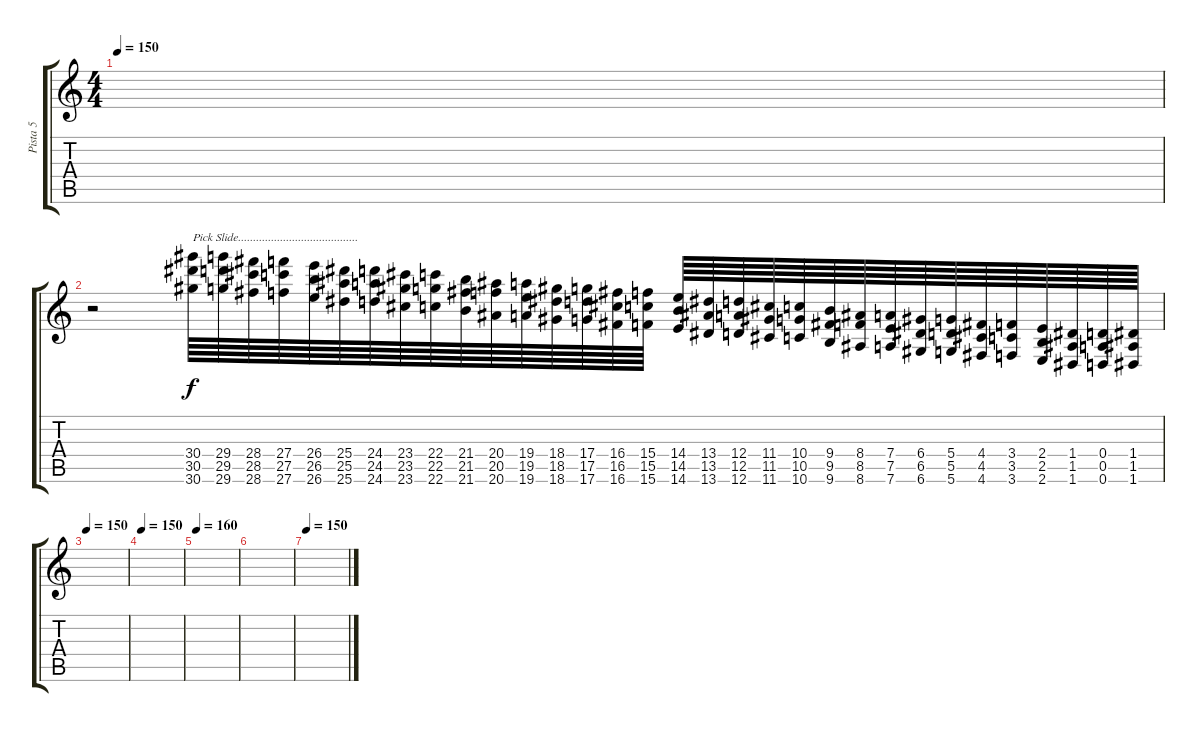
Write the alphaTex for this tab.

\track ("Pista 5" "Pista 5") {instrument distortionguitar}
\staff {score tabs}
\tuning (E4 B3 G3 D3 A2 D2) {hide}
\ts (4 4)
\tempo 150
\clef g2
\ks c
|
r.2 (30.4 30.5 30.6).64{txt "Pick Slide........................................"} (29.4 29.5 29.6).64 (28.4 28.5 28.6).64 (27.4 27.5 27.6).64 (26.4 26.5 26.6).64 (25.4 25.5 25.6).64 (24.4 24.5 24.6).64 (23.4 23.5 23.6).64 (22.4 22.5 22.6).64 (21.4 21.5 21.6).64 (20.4 20.5 20.6).64 (19.4 19.5 19.6).64 (18.4 18.5 18.6).64 (17.4 17.5 17.6).64 (16.4 16.5 16.6).64 (15.4 15.5 15.6).64 (14.4 14.5 14.6).64 (13.4 13.5 13.6).64 (12.4 12.5 12.6).64 (11.4 11.5 11.6).64 (10.4 10.5 10.6).64 (9.4 9.5 9.6).64 (8.4 8.5 8.6).64 (7.4 7.5 7.6).64 (6.4 6.5 6.6).64 (5.4 5.5 5.6).64 (4.4 4.5 4.6).64 (3.4 3.5 3.6).64 (2.4 2.5 2.6).64 (1.4 1.5 1.6).64 (0.4 0.5 0.6).64 (1.4 1.5 1.6).64 |
\tempo 150
|
\tempo 150
|
\tempo 160
|
|
\tempo 150
